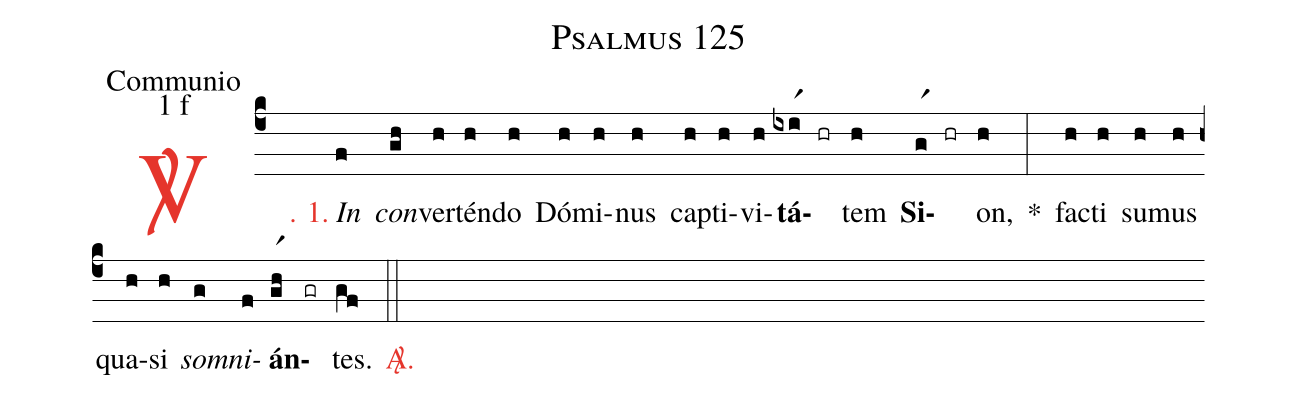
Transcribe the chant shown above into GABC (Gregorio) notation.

name: Psalmus 125;
office-part: Communio;
mode: 1;
mode-differentia: f;
%%
(c4)

<c><sp>V/</sp>. 1.</c>() <i>In</i>(f) <i>con</i>(gh)ver(h)tén(h)do(h) Dó(h)mi(h)nus(h) cap(h)ti(h)vi(h)<b>tá</b>(ixir1)(hr)tem(h) <b>Si</b>(gr1)(hr)on,(h) *(:) fac(h)ti(h) su(h)mus(h) qua(h)si(h) <i>som</i>(g)<i>ni</i>(f)<b>án</b>(gr1h)(gr)tes.(gf)

<c><sp>A/</sp>.</c>(::)
